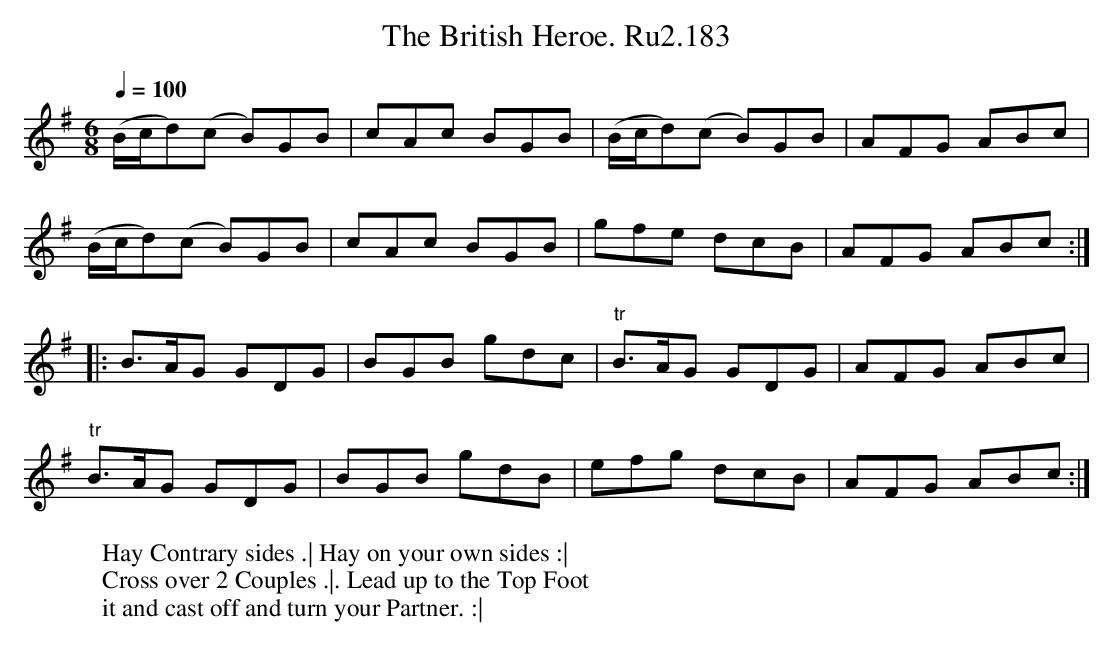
X:1
T:British Heroe. Ru2.183, The
M:6/8
L:1/8
Q:1/4=100
K:G
(B/c/d)(c B)GB|cAc BGB|(B/c/d)(c B)GB|AFG ABc|
(B/c/d)(c B)GB|cAc BGB|gfe dcB|AFG ABc:|
|:B>AG GDG|BGB gdc|"tr"B>AG GDG|AFG ABc|
"tr"B>AG GDG|BGB gdB|efg dcB|AFG ABc:|
W:Hay Contrary sides .| Hay on your own sides :|
W:Cross over 2 Couples .|. Lead up to the Top Foot
W:it and cast off and turn your Partner. :|
